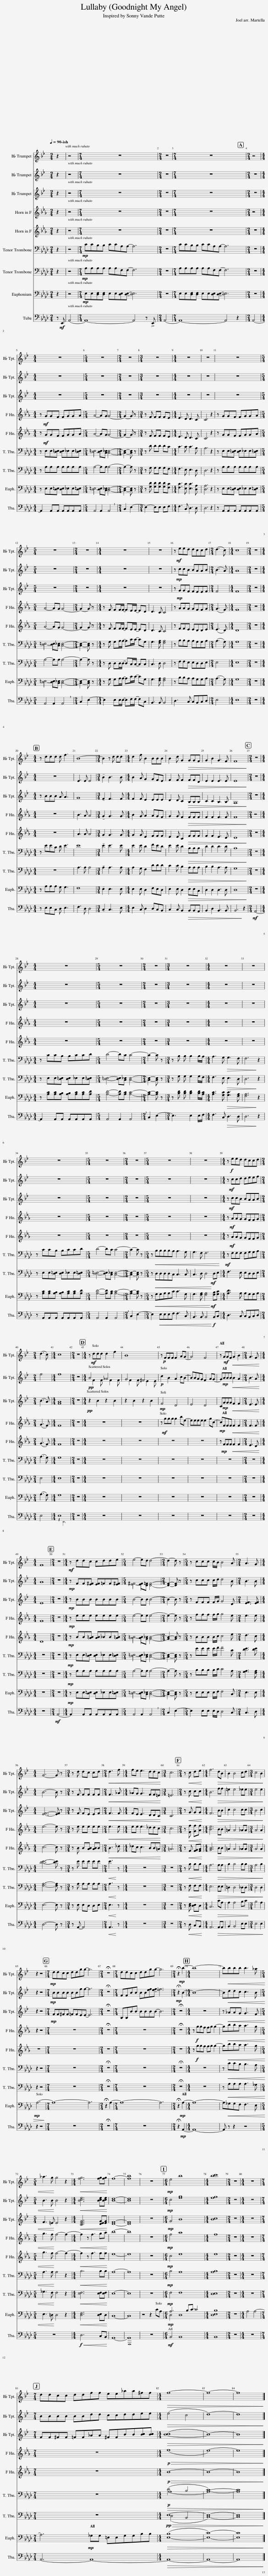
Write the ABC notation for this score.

X:1
%%score 1 ( 2 3 ) 4 5 ( 6 7 ) ( 8 9 ) ( 10 11 ) ( 12 13 ) ( 14 15 )
L:1/8
Q:1/4=90
M:2/4
I:linebreak $
K:Ab
V:1 treble transpose=-2
V:2 treble transpose=-2
V:3 treble transpose="-2 "
V:4 treble transpose=-2
V:5 treble transpose=-7
V:6 treble transpose=-7
V:7 treble transpose="-7 "
V:8 bass
V:9 bass
V:10 bass
V:11 bass
V:12 bass
V:13 bass
V:14 bass
V:15 bass
V:1
[K:Bb] z2 z4 |[M:7/4] z14[Q:1/4=75][Q:1/4=60][Q:1/4=90] |[M:2/4] z4 |[M:7/4] z14[Q:1/4=75][Q:1/4=60] |[M:2/4][Q:1/4=90] z4 |$ %5
[M:4/4] z8 |[M:5/4] z10 |[M:2/4] z4 |[M:3/4] z6 |[M:4/4] z8 | %10
 z8 | z8 |$[M:5/4] z10 |[M:2/4] z4 |[M:4/4] z8 | %15
 z8 | z!mf! eed dccd |[M:2/4][Q:1/4=80] (d3 c) |[M:4/4] c8 |[M:2/4] z4 |$ %20
[M:4/4][Q:1/4=90] z!mf! ddd d f3 |[Q:1/4=80] B8- |[M:3/4] B2 z[Q:1/4=75] d dd |[M:4/4] d2 f B2 BBB | B2 d G2!>(! GGF | %25
 G2 B2 G3 F | F8!>)! |[M:2/4][Q:1/4=90] z4 |$[M:4/4] z8 |[M:5/4] z10 | %30
[M:2/4] z4 |[M:3/4] z6 |[M:4/4] z8 | z8 |$ z8 | %35
[M:5/4] z10 |[M:2/4] z4 |[M:5/4] z10[Q:1/4=100][Q:1/4=80] | z10[Q:1/4=75] |[M:4/4] z[Q:1/4=85]!f! ee[Q:1/4=95]d dc[Q:1/4=80]cd |$ %40
[M:2/4] (d3 c) |[M:4/4] c8 |[M:2/4] z4 |[M:4/4] z!mf! ddd d2 f2 | B8 | %45
 z!p! !>!F!>!F!>!F !>!F2 !>!A!>!G- | G4 F4 | z!mf![Q:1/4=70] GGF!<(! G2 B2 |[M:2/4] G3 F!<)! |$[M:4/4]!f! F8 | %50
[M:2/4][Q:1/4=80] z4 |[M:4/4]!mf! z ddc cdde |[M:5/4] e4- ed d4- |[M:2/4] d2- d z |[M:5/4] z ccc c/B/ B4 A | %55
[M:2/4] A3 G |$[M:4/4] G6- G z |[M:3/4] z d dc cd |[M:2/4][Q:1/4=70]!<(! d3 f |[M:4/4] fe[Q:1/4=65] e3 ddc!<)! | %60
[M:3/4] c6 |[M:2/4] z[Q:1/4=70]!<(! c de!<)! |[M:4/4][Q:1/4=80] f6!mf!!>(! dB | B2 B4 cd |[M:3/4][Q:1/4=70] c4 B2!>)! |$ %65
[Q:1/4=80] z2 z4 |[M:7/4]!mp! ddcc[Q:1/4=70] dd[Q:1/4=60]gg-[Q:1/4=80] g6 |[M:2/4][Q:1/4=40] !fermata!z4[Q:1/4=80] |[M:7/4] ddcc[Q:1/4=70] dd[Q:1/4=60]gg-[Q:1/4=80] g6 |[M:2/4][Q:1/4=40]!mp! !fermata!z2[Q:1/4=80]!mf! b2- | %70
[M:4/4] b8- | b!<(!bbb b3 _a |$[M:5/4] _a3 g!<)!!mf! g4 z2 |[M:4/4]!mf!!<(! [fg]6 [fg][fg]!<)! |!f! f8- | %75
 [fb]8 |[Q:1/4=60] z8[Q:1/4=70] |[M:6/4]!mp! e4 b8 |[M:4/4] [bc']8 |[M:2/4] z4 | %80
[M:4/4] z8 |$[M:7/4] ddcc ddff ee[Q:1/4=60]_aa[Q:1/4=40]^ff |[M:4/4][Q:1/4=60]!>(! f8- | f8- | f8!>)! |] %85
V:2
[K:Bb] z2 z4 |[M:7/4] z14 |[M:2/4] z4 |[M:7/4] z14 |[M:2/4] z4 |$ %5
[M:4/4] z8 |[M:5/4] z10 |[M:2/4] z4 |[M:3/4] z6 |[M:4/4] z8 | %10
 z8 | z8 |$[M:5/4] z10 |[M:2/4] z4 |[M:4/4] z8 | %15
 z8 | z!mp! ccB BAAB |[M:2/4] (B3 A) |[M:4/4] A8 |[M:2/4] z4 |$ %20
[M:4/4] z8 | E3 E E4 |[M:3/4]!p! !tenuto!B2 B3 B |[M:4/4] B2 A G2 GFE | F2 F F2!>(! FFD | %25
 E2 E2 E3 E | E8!>)! |[M:2/4] z4 |$[M:4/4] z8 |[M:5/4] z10 | %30
[M:2/4] z4 |[M:3/4] z6 |[M:4/4] z8 | z8 |$ z8 | %35
[M:5/4] z10 |[M:2/4] z4 |[M:5/4] z10 | z10 |[M:4/4] z!mf! ccd deef |$ %40
[M:2/4] f4 |[M:4/4] f8 |[M:2/4] z4 |[M:4/4]!pp! !>!B4 !>!_A4 | !>!G4 !>!^F4 | %45
!p! d2 B2 A2 cB- | BBAG F2 AG- | G!mp!BBB!<(! B2 A2 |[M:2/4] B3 A!<)! |$[M:4/4]!mf! A8 | %50
[M:2/4] z4 |[M:4/4]!mp! z FF[E^F] [EF]=FF[E^F] |[M:5/4] ^F4- F[D=F] [DF]4- |[M:2/4] [DF]2- [DF] z |[M:5/4] z ccc c/d/ d4 B | %55
[M:2/4] B3 B |$[M:4/4] B6- B z |[M:3/4] z F FF FF |[M:2/4]!<(! F3 _A |[M:4/4] _AG G3 FF=E!<)! | %60
[M:3/4] =E6 |[M:2/4] z!mp!!<(! c cc!<)! |[M:4/4] B6!mp!!>(! ff | =e2 e4 _ee |[M:3/4] e4 e2!>)! |$ %65
 z2 z4 |[M:7/4]!mp! BBBB BBff- f6 |[M:2/4] !fermata!z4 |[M:7/4] FFBB BB[ef][ef]- [ef]6 |[M:2/4] !fermata!z2!mp! B2- | %70
[M:4/4] B8- | B!<(!ddc c3 B |$[M:5/4] B3 B!<)! B4 z2 |[M:4/4]!<(! [Bce]6 [Bce][Bce]!<)! | [Bd]8- | %75
 [Bd]8 | z8 |[M:6/4]!mp! c4 [eg]8 |[M:4/4] [ef]8 |[M:2/4] z4 | %80
[M:4/4] z8 |$[M:7/4] BBBB BBdd ccddee |[M:4/4]!>(! (e4 c4 | d8-) | d8!>)! |] %85
V:3
[K:Bb] x6 |[M:7/4] x14 |[M:2/4] x4 |[M:7/4] x14 |[M:2/4] x4 |$ %5
[M:4/4] x8 |[M:5/4] x10 |[M:2/4] x4 |[M:3/4] x6 |[M:4/4] x8 | %10
 x8 | x8 |$[M:5/4] x10 |[M:2/4] x4 |[M:4/4] x8 | %15
 x8 | x8 |[M:2/4] x4 |[M:4/4] x8 |[M:2/4] x4 |$ %20
[M:4/4] x8 | x8 |[M:3/4] x6 |[M:4/4] x8 | x8 | %25
 x8 | x8 |[M:2/4] x4 |$[M:4/4] x8 |[M:5/4] x10 | %30
[M:2/4] x4 |[M:3/4] x6 |[M:4/4] x8 | x8 |$ x8 | %35
[M:5/4] x10 |[M:2/4] x4 |[M:5/4] x10 | x10 |[M:4/4] x8 |$ %40
[M:2/4] x4 |[M:4/4] x8 |[M:2/4] x4 |[M:4/4] x !>!F2 !>!F x !>!F2 !>!F | x !>!F2 !>!F x !>!E2 !>!E | %45
 x8 | x8 | x8 |[M:2/4] x4 |$[M:4/4] x8 | %50
[M:2/4] x4 |[M:4/4] x8 |[M:5/4] E4- E x5 |[M:2/4] x4 |[M:5/4] x10 | %55
[M:2/4] x4 |$[M:4/4] x8 |[M:3/4] x6 |[M:2/4] x4 |[M:4/4] x8 | %60
[M:3/4] x6 |[M:2/4] x4 |[M:4/4] x8 | x8 |[M:3/4] x6 |$ %65
 x6 |[M:7/4] x14 |[M:2/4] x4 |[M:7/4] x14 |[M:2/4] x4 | %70
[M:4/4] x8 | x8 |$[M:5/4] x10 |[M:4/4] x8 | x8 | %75
 x8 | x8 |[M:6/4] x12 |[M:4/4] x8 |[M:2/4] x4 | %80
[M:4/4] x8 |$[M:7/4] x14 |[M:4/4] x8 | x8 | x8 |] %85
V:4
[K:Bb] z2 z4 |[M:7/4] z14 |[M:2/4] z4 |[M:7/4] z14 |[M:2/4] z4 |$ %5
[M:4/4] z8 |[M:5/4] z10 |[M:2/4] z4 |[M:3/4] z6 |[M:4/4] z8 | %10
 z8 | z8 |$[M:5/4] z10 |[M:2/4] z4 |[M:4/4] z8 | %15
 z8 | z!mp! GGF FEEF |[M:2/4] F4 |[M:4/4] F8 |[M:2/4] z4 |$ %20
[M:4/4] z!p! BBB A A3 | G8 |[M:3/4] !tenuto!F2 F3 F |[M:4/4] F2 F E2 EEE | D2 D C2!>(! B,B,B, | %25
 C2 C2 B,3 B, | A,8!>)! |[M:2/4] z4 |$[M:4/4] z8 |[M:5/4] z10 | %30
[M:2/4] z4 |[M:3/4] z6 |[M:4/4] z8 | z8 |$ z8 | %35
[M:5/4] z10 |[M:2/4] z4 |[M:5/4] z10 | z10 |[M:4/4] z!mf! ccB BAAB |$ %40
[M:2/4] (B3 A) |[M:4/4] [FA]8 |[M:2/4] z4 |[M:4/4]!pp! z2 !>!B2 z2 !>!B2 | z2 !>!B2 z2 !>!B2 | %45
!mp! F4 D4 | E4 D4 | C!mp!GGG!<(! F2 F2 |[M:2/4] E3 E!<)! |$[M:4/4]!mf! E8 | %50
[M:2/4] z4 |[M:4/4]!mp! z BBB BBBB |[M:5/4] B4- BB B4- |[M:2/4] B2- B z |[M:5/4] z FFF F/G/ G4 D | %55
[M:2/4] [EF]3 [EF] |$[M:4/4] [EF]6- [EF] z |[M:3/4] z F FE EF |[M:2/4]!<(! F3 F |[M:4/4] FE E3 DDC!<)! | %60
[M:3/4] C6 |[M:2/4] z!mp!!<(! G GG!<)! |[M:4/4] F6!mp!!>(! BB | c2 c4 cc |[M:3/4] B4 c2!>)! |$ %65
 z2 z4 |[M:7/4]!mp! FF^FF =FFEE- E6 |[M:2/4] !fermata!z4 |[M:7/4] B,B,BB BBBB- B6 |[M:2/4] !fermata!z4 | %70
[M:4/4] z8 | z!<(! _AAG G3 F |$[M:5/4] F3 =E!<)! E4 z2 |[M:4/4]!<(! [CEG]6 [DEG][EG]!<)! | [DF]8- | %75
 [DF]8 | z8 |[M:6/4]!mp! G4 B8 |[M:4/4] [Bc]8 |[M:2/4] z4 | %80
[M:4/4] z8 |$[M:7/4] FF^FF =FF_AA ^FFBB[Bc][Bc] |[M:4/4]!>(! ([B-c]8 | B8-) | B8!>)! |] %85
V:5
[K:Eb] z2 z4 |[M:7/4] z14 |[M:2/4] z4 |[M:7/4] z14 |[M:2/4] z4 |$ %5
[M:4/4] z!mf! GGF FGGA |[M:5/4] A4- AG G4- |[M:2/4] G2- G z |[M:3/4] z F FF FE |[M:4/4] E3 D D3!f! C | %10
 C6 z2 | z!mf! GGF FGGA |$[M:5/4] A4- AG G4- |[M:2/4] G2- G z |[M:4/4] z F FF/F/- FE/E/- ED | %15
!f! D3 C C4 | z!f! AAG GFFG |[M:2/4] (G3 F) |[M:4/4] F8 |[M:2/4] z4 |$ %20
[M:4/4] z8 |!mf! B3 A A4 |[M:3/4] !tenuto!G2 G3!mp! G |[M:4/4] B2 G A2 AGF | G2 G F2!>(! FFF | %25
 F2 F2 F3 F | F8!>)! |[M:2/4] z4 |$[M:4/4] z8 |[M:5/4] z10 | %30
[M:2/4] z4 |[M:3/4] z6 |[M:4/4] z8 | z8 |$ z8 | %35
[M:5/4] z10 |[M:2/4] z4 |[M:5/4] z10 | z10 |[M:4/4] z!mf! AAG GFFG |$ %40
[M:2/4] (G3 F) |[M:4/4] F8 |[M:2/4] z4 |[M:4/4] z8 | z8 | %45
 z!mf! ggg g2 be- | eeee e2 gc- | c!mp!FFF!<(! F2 F2 |[M:2/4] F3 F!<)! |$[M:4/4]!mf! F8 | %50
[M:2/4] z4 |[M:4/4]!mp! z eee eeee |[M:5/4] e4- ee e4- |[M:2/4] e2- e z |[M:5/4] z fff f/g/ g4 e | %55
[M:2/4] e3 e |$[M:4/4] e6- e z |[M:3/4] z e ee ee |[M:2/4]!<(! e3 e |[M:4/4] ee e3 _ddc!<)! | %60
[M:3/4] c6 |[M:2/4] z!mp!!<(! [Ff] [Gf][Af]!<)! |[M:4/4] [Be]6!mp!!>(! BB | =A2 A4 _AA |[M:3/4] A4 A2!>)! |$ %65
 z2 z4 |[M:7/4] z14 |[M:2/4] !fermata!z4 |[M:7/4] z14 |[M:2/4] !fermata!z4 | %70
[M:4/4] z!f! ggf fg g2- | g!<(!bba a3 g |$[M:5/4] g3 f!<)! f4- f2- |[M:4/4]!<(! f2 z!fff! f3 !>!g!>!a!<)! | !>!b8- | %75
 b8 | z8 |[M:6/4]!mp! f4 a8 |[M:4/4] f8 |[M:2/4] z4 | %80
[M:4/4] z8 |$[M:7/4] z14 |[M:4/4]!p!!>(! (f8 | e8-) | e8!>)! |] %85
V:6
[K:Eb] z2 z4 |[M:7/4] z14 |[M:2/4] z4 |[M:7/4] z14 |[M:2/4] z4 |$ %5
[M:4/4] z!mf! GGF FGGA |[M:5/4] A4- AG G4- |[M:2/4] G2- G z |[M:3/4] z F FF FE |[M:4/4] E3 D D3 C | %10
 C6 z2 | z!mf! GGF FGGA |$[M:5/4] A4- AG G4- |[M:2/4] G2- G z |[M:4/4] z F FF/F/- FE/E/- ED | %15
 D3 C C4 | z FFE EDDE |[M:2/4] (E3 D) |[M:4/4] D8 |[M:2/4] z4 |$ %20
[M:4/4] z8 |!mf! A3 A A4 |[M:3/4] G2 G3!mp! G |[M:4/4] G2 G E2 FFF | E2 E C2!>(! FFF | %25
 F2 F2 E3 D | D8!>)! |[M:2/4] z4 |$[M:4/4] z8 |[M:5/4] z10 | %30
[M:2/4] z4 |[M:3/4] z6 |[M:4/4] z8 | z8 |$ z8 | %35
[M:5/4] z10 |[M:2/4] z4 |[M:5/4] z10 | z10 |[M:4/4] z!mf! AAG GFFG |$ %40
[M:2/4] (G3 F) |[M:4/4] F8 |[M:2/4] z4 |[M:4/4] z8 | z8 | %45
 z8 | z8 | z!mp! FFF!<(! F2 F2 |[M:2/4] E3 D!<)! |$[M:4/4]!mf! D8 | %50
[M:2/4] z4 |[M:4/4]!mp! z BB[A=B] [AB]_BB[A=B] |[M:5/4] =B4- B[G_B] [GB]4- |[M:2/4] [GB]2- [GB] z |[M:5/4] z BBB B/c/ c4 e | %55
[M:2/4] d3 c |$[M:4/4] c6- c z |[M:3/4] z B B[AB] [AB]B |[M:2/4]!<(! B3 _d |[M:4/4] _dc c3 BB=A!<)! | %60
[M:3/4] =A6 |[M:2/4] z!mp!!<(! F [FG][FA]!<)! |[M:4/4] [GB]6!mp!!>(! BB | =A2 A4 _AA |[M:3/4] A4 A2!>)! |$ %65
 z6 |[M:7/4] z14 |[M:2/4] z4 |[M:7/4] z14 |[M:2/4] z4 | %70
[M:4/4] z!f! ggf fg g2- | g!<(!bba a3 g |$[M:5/4] g3 f!<)! f4- f2- |[M:4/4]!<(! f2 z!fff! f3 ff!<)! |!ff! e8- | %75
 e8 | z8 |[M:6/4]!mp! c4 e8 |[M:4/4] e8 |[M:2/4] z4 | %80
[M:4/4] z8 |$[M:7/4] z14 |[M:4/4]!p!!>(! B8- | B8- | B8!>)! |] %85
V:7
[K:Eb] x6 |[M:7/4] x14 |[M:2/4] x4 |[M:7/4] x14 |[M:2/4] x4 |$ %5
[M:4/4] x8 |[M:5/4] x10 |[M:2/4] x4 |[M:3/4] x6 |[M:4/4] x8 | %10
 x8 | x8 |$[M:5/4] x10 |[M:2/4] x4 |[M:4/4] x8 | %15
 x8 | x8 |[M:2/4] x4 |[M:4/4] x8 |[M:2/4] x4 |$ %20
[M:4/4] x8 | x8 |[M:3/4] x6 |[M:4/4] x8 | x8 | %25
 x8 | x8 |[M:2/4] x4 |$[M:4/4] x8 |[M:5/4] x10 | %30
[M:2/4] x4 |[M:3/4] x6 |[M:4/4] x8 | x8 |$ x8 | %35
[M:5/4] x10 |[M:2/4] x4 |[M:5/4] x10 | x10 |[M:4/4] x8 |$ %40
[M:2/4] x4 |[M:4/4] x8 |[M:2/4] x4 |[M:4/4] x8 | x8 | %45
 x8 | x8 | x8 |[M:2/4] x4 |$[M:4/4] x8 | %50
[M:2/4] x4 |[M:4/4] x8 |[M:5/4] A4- A x5 |[M:2/4] x4 |[M:5/4] x10 | %55
[M:2/4] x4 |$[M:4/4] x8 |[M:3/4] x6 |[M:2/4] x4 |[M:4/4] x8 | %60
[M:3/4] x6 |[M:2/4] x4 |[M:4/4] x8 | x8 |[M:3/4] x6 |$ %65
 x6 |[M:7/4] x14 |[M:2/4] x4 |[M:7/4] x14 |[M:2/4] x4 | %70
[M:4/4] x8 | x8 |$[M:5/4] x10 |[M:4/4] x8 | x8 | %75
 x8 | x8 |[M:6/4] x12 |[M:4/4] x8 |[M:2/4] x4 | %80
[M:4/4] x8 |$[M:7/4] x14 |[M:4/4] x8 | x8 | x8 |] %85
V:8
 z2 z4 |[M:7/4]!mp! CCB,B, CCA,A,- A,6 |[M:2/4] z4 |[M:7/4] CCB,B, CCA,A,- A,6 |[M:2/4] z4 |$ %5
[M:4/4] z!p! E,E,[D,=E,] [D,E,]_E,E,[D,=E,] |[M:5/4] =E,4- E,[C,_E,] [C,E,]4- |[M:2/4] [C,E,]2- [C,E,] z |[M:3/4] z!pp! D DD DC |[M:4/4] C3 C C3 A, | %10
 A,6 z2 | z!p! E,E,[D,=E,] [D,E,]_E,E,[D,=E,] |$[M:5/4] =E,4- E,[C,_E,] [C,E,]4- |[M:2/4] [C,E,]2- [C,E,] z |[M:4/4] z G, G,A,/A,/- A,C/C/- CG, | %15
 G,3 [F,A,] [F,A,]4 | z B,B,A, A,G,G,A, |[M:2/4] (A,3 G,) |[M:4/4] G,8 |[M:2/4] z4 |$ %20
[M:4/4] z!p! EEC D E3 |!pp! E8 |[M:3/4] !tenuto!E2 E3 E |[M:4/4] E2 E D2 FED | E2 E D2!>(! B,B,B, | %25
 D2 D2 D3 D | B,8!>)! |[M:2/4] z4 |$[M:4/4] z!mp! CCB, B,CCD |[M:5/4] D4- DC C4- | %30
[M:2/4] C2- C z |[M:3/4] z!mf! B, B, B,2 B,/A,/ |[M:4/4] A,3 G,!>(! G,3 F, | F,6!>)! z2 |$ z!mp! CCB, B,CCD | %35
[M:5/4] D4- DC C4- |[M:2/4] C2- C z |[M:5/4] z!<(! B,B,B,B,A, A,3 G, | G,3 F, F,6!<)! |[M:4/4]!mf! z!mp! F,F,F, F,G,G,A, |$ %40
[M:2/4] (A,3 G,) |[M:4/4] G,8 |[M:2/4] z4 |[M:4/4] z8 | z8 | %45
 z8 | z8 | z8 |[M:2/4] z4 |$[M:4/4] z8 | %50
[M:2/4] z4 |[M:4/4]!mp! z!p! E,E,[D,=E,] [D,E,]_E,E,[D,=E,] |[M:5/4] =E,4- E,[C,_E,] [C,E,]4- |[M:2/4] [C,E,]2- [C,E,] z |[M:5/4] z EEE E/F/ F4 C | %55
[M:2/4]!pp! [DE]3 [DE] |$[M:4/4] [DE]6- [DE] z |[M:3/4] z E EE EE |[M:2/4]!<(! E3!<)! z |[M:4/4] z8 | %60
[M:3/4] z6 |[M:2/4] z!mp!!<(! B, B,B,!<)! |[M:4/4] A,6!mp!!>(! A,A, | B,2 B,4 B,B, |[M:3/4] A,4 B,2!>)! |$ %65
 z2 z4 |[M:7/4] z14 |[M:2/4] !fermata!z4 |[M:7/4] z14 |[M:2/4] !fermata!z4 | %70
[M:4/4] z8 | z!<(! CCB, B,3 A, |$[M:5/4] A,3 A,!<)! A,4 z2 |[M:4/4]!<(! B,6 B,B,!<)! | A,8- | %75
 A,8 | z8 |[M:6/4]!mp! B,4 A,8 |[M:4/4] [A,B,]8 |[M:2/4] z4 | %80
[M:4/4] z8 |$[M:7/4] z14 |[M:4/4]!p!!>(! A,8- | A,8- | A,8!>)! |] %85
V:9
 x6 |[M:7/4] x14 |[M:2/4] x4 |[M:7/4] x14 |[M:2/4] x4 |$ %5
[M:4/4] x8 |[M:5/4] D,4- D, x5 |[M:2/4] x4 |[M:3/4] x6 |[M:4/4] x8 | %10
 x8 | x8 |$[M:5/4] D,4- D, x5 |[M:2/4] x4 |[M:4/4] x8 | %15
 x8 | x8 |[M:2/4] x4 |[M:4/4] x8 |[M:2/4] x4 |$ %20
[M:4/4] x8 | x8 |[M:3/4] x6 |[M:4/4] x8 | x8 | %25
 x8 | x8 |[M:2/4] x4 |$[M:4/4] x8 |[M:5/4] x10 | %30
[M:2/4] x4 |[M:3/4] x6 |[M:4/4] x8 | x8 |$ x8 | %35
[M:5/4] x10 |[M:2/4] x4 |[M:5/4] x10 | x10 |[M:4/4] x8 |$ %40
[M:2/4] x4 |[M:4/4] x8 |[M:2/4] x4 |[M:4/4] x8 | x8 | %45
 x8 | x8 | x8 |[M:2/4] x4 |$[M:4/4] x8 | %50
[M:2/4] x4 |[M:4/4] x8 |[M:5/4] D,4- D, x5 |[M:2/4] x4 |[M:5/4] x10 | %55
[M:2/4] x4 |$[M:4/4] x8 |[M:3/4] x6 |[M:2/4] x4 |[M:4/4] x8 | %60
[M:3/4] x6 |[M:2/4] x4 |[M:4/4] x8 | x8 |[M:3/4] x6 |$ %65
 x6 |[M:7/4] x14 |[M:2/4] x4 |[M:7/4] x14 |[M:2/4] x4 | %70
[M:4/4] x8 | x8 |$[M:5/4] x10 |[M:4/4] x8 | x8 | %75
 x8 | x8 |[M:6/4] x12 |[M:4/4] x8 |[M:2/4] x4 | %80
[M:4/4] x8 |$[M:7/4] x14 |[M:4/4] (D4 B,4 | C8-) | C8 |] %85
V:10
 z2 z4 |[M:7/4]!mp! A,A,A,A, A,A,F,F,- F,6 |[M:2/4] z4 |[M:7/4] A,A,A,A, A,A,F,F,- F,6 |[M:2/4] z4 |$ %5
[M:4/4] z A,A,A, A,A,A,A, |[M:5/4] A,4- A,A, A,4- |[M:2/4] A,2- A, z |[M:3/4] z G, G,G, G,F, |[M:4/4] F,3 E, E,3 D, | %10
 D,6 z2 | z A,A,A, A,A,A,A, |$[M:5/4] A,4- A,A, A,4- |[M:2/4] A,2- A, z |[M:4/4] z D, D,D,/D,/- D,C,/C,/- C,C, | %15
 C,3 D, D,4 | z F,F,E, E,D,D,E, |[M:2/4] E,4 |[M:4/4] E,8 |[M:2/4] z4 |$ %20
[M:4/4] z8 |!pp! A,3 A, A,4 |[M:3/4] !tenuto!A,2 A,3 A, |[M:4/4] A,2 G, F,2 DDD | C2 C B,2!>(! A,A,A, | %25
 B,2 B,2 A,3 A, | G,8!>)! |[M:2/4] z4 |$[M:4/4] z!p! E,E,[D,=E,] [D,E,]_E,E,[D,=E,] |[M:5/4] [D,=E,]4- [D,E,][C,_E,] [C,E,]4- | %30
[M:2/4] [C,E,]2- [C,E,] z |[M:3/4] z!mp! G, G, G,2 G,/F,/ |[M:4/4] F,3 E,!>(! E,3 D, | D,6!>)! z2 |$ z!p!!p! E,E,[D,=E,] [D,E,]_E,E,[D,=E,] | %35
[M:5/4] [D,=E,]4- [D,E,][C,_E,] [C,E,]4- |[M:2/4] [C,E,]2- [C,E,] z |[M:5/4] z!<(! D,D,D,D,C, C,3 C, | C,3 D, D,4!<)!!mp!!mf! D,!mp!E, |[M:4/4] F,3!mf! E, E,D,D,E, |$ %40
[M:2/4] E,4 |[M:4/4] E,8 |[M:2/4] z4 |[M:4/4] z8 | z8 | %45
 z8 | z8 | z8 |[M:2/4] z4 |$[M:4/4] z8 | %50
[M:2/4] z4 |[M:4/4]!mp! z!p! A,A,A, A,A,A,A, |[M:5/4] A,4- A,A, A,4- |[M:2/4] A,2- A, z |[M:5/4] z B,B,B, B,/C/ C4 A, | %55
[M:2/4] [G,A,]3 [F,A,] |$[M:4/4] [F,A,]6- [F,A,] z |[M:3/4] z A, A,A, A,A, |[M:2/4]!<(! A,3!<)! z |[M:4/4] z8 | %60
[M:3/4] z6 |[M:2/4] z!mp!!<(! F, F,F,!<)! |[M:4/4] E,6!mp!!>(! E,E, | =D,2 D,4 _D,D, |[M:3/4] D,4 D,2!>)! |$ %65
 z2 z4 |[M:7/4] z14 |[M:2/4] !fermata!z4 |[M:7/4] z14 |[M:2/4] !fermata!z4 | %70
[M:4/4] z8 | z!<(! A,A,A, A,3 _G, |$[M:5/4] _G,3 F,!<)! F,4 z2 |[M:4/4]!<(! [E,F,]6 [E,F,][E,F,]!<)! | E,8- | %75
 E,8 | z8 |[M:6/4]!mp! F,4 F,8 |[M:4/4] [D,E,]8 |[M:2/4] z4 | %80
[M:4/4] z8 |$[M:7/4] z14 |[M:4/4]!pp!!>(! E,8- | [C,E,]8- | [C,E,]8!>)! |] %85
V:11
 x6 |[M:7/4] x14 |[M:2/4] x4 |[M:7/4] x14 |[M:2/4] x4 |$ %5
[M:4/4] x8 |[M:5/4] x10 |[M:2/4] x4 |[M:3/4] x6 |[M:4/4] x8 | %10
 x8 | x8 |$[M:5/4] x10 |[M:2/4] x4 |[M:4/4] x8 | %15
 x8 | x8 |[M:2/4] x4 |[M:4/4] x8 |[M:2/4] x4 |$ %20
[M:4/4] x8 | x8 |[M:3/4] x6 |[M:4/4] x8 | x8 | %25
 x8 | x8 |[M:2/4] x4 |$[M:4/4] x8 |[M:5/4] x10 | %30
[M:2/4] x4 |[M:3/4] x6 |[M:4/4] x8 | x8 |$ x8 | %35
[M:5/4] x10 |[M:2/4] x4 |[M:5/4] x10 | x10 |[M:4/4] x8 |$ %40
[M:2/4] x4 |[M:4/4] x8 |[M:2/4] x4 |[M:4/4] x8 | x8 | %45
 x8 | x8 | x8 |[M:2/4] x4 |$[M:4/4] x8 | %50
[M:2/4] x4 |[M:4/4] x8 |[M:5/4] x10 |[M:2/4] x4 |[M:5/4] x10 | %55
[M:2/4] x4 |$[M:4/4] x8 |[M:3/4] x6 |[M:2/4] x4 |[M:4/4] x8 | %60
[M:3/4] x6 |[M:2/4] x4 |[M:4/4] x8 | x8 |[M:3/4] x6 |$ %65
 x6 |[M:7/4] x14 |[M:2/4] x4 |[M:7/4] x14 |[M:2/4] x4 | %70
[M:4/4] x8 | x8 |$[M:5/4] x10 |[M:4/4] x8 | x8 | %75
 x8 | x8 |[M:6/4] x12 |[M:4/4] x8 |[M:2/4] x4 | %80
[M:4/4] x8 |$[M:7/4] x14 |[M:4/4] D,4 B,,4 | x8 | x8 |] %85
V:12
 z2 z4 |[M:7/4]!mp! E,E,[D,F,][D,F,] E,E,[D,E,][D,E,]- [D,E,]6 |[M:2/4] z4 |[M:7/4] E,E,[D,F,][D,F,] E,E,[D,E,][D,E,]- [D,E,]6 |[M:2/4] z4 |$ %5
[M:4/4] z!p! E,E,[D,=E,] [D,E,]_E,E,[D,=E,] |[M:5/4] =E,4- E,[C,_E,] [C,E,]4- |[M:2/4] [C,E,]2- [C,E,] z |[M:3/4] z [G,D] [G,D][G,D] [G,D][F,C] |[M:4/4] [F,C]3 [E,C] [E,C]3 [D,A,] | %10
 [D,A,]6 z2 | z!p! E,E,[D,=E,] [D,E,]_E,E,[D,=E,] |$[M:5/4] =E,4- E,[C,_E,] [C,E,]4- |[M:2/4] [C,E,]2- [C,E,] z |[M:4/4] z G, G,A,/A,/- A,C/C/- CG, | %15
 G,3 [F,A,] [F,A,]4 | z B,B,A, A,G,G,A, |[M:2/4] (A,3 G,) |[M:4/4] G,8 |[M:2/4] z4 |$ %20
[M:4/4] z!p! A,A,A, G, G,3 | F,8 |[M:3/4] !tenuto!E,2 E,3 E, |[M:4/4] E,2 E, D,2 F,E,D, | E,2 E, D,2!>(! E,E,C, | %25
 D,2 D,2 D,3 D, | D,8!>)! |[M:2/4] z4 |$[M:4/4] z!p! [A,C][A,C][A,B,] [A,B,][A,C][A,C][A,D] |[M:5/4] [A,D]4- [A,D][A,C] [A,C]4- | %30
[M:2/4] [A,C]2- [A,C] z |[M:3/4] z!mp! [B,D] [B,D] [B,D]2 [B,D]/[A,C]/ |[M:4/4] [A,C]3 [G,C]!>(! [G,C]3 [F,A,] | [F,A,]6!>)! z2 |$ z!p! [A,C][A,C][A,B,] [A,B,][A,C][A,C][A,D] | %35
[M:5/4] [A,D]4- [A,D][A,C] [A,C]4- |[M:2/4] [A,C]2- [A,C] z |[M:5/4] z!<(! G,G,A,A,C C3 G, | G,3 [F,A,] [F,A,]4!<)!!mf! [F,B,][G,C] |[M:4/4] [A,D]3 A, A,G,G,A, |$ %40
[M:2/4] (A,3 G,) |[M:4/4] G,8 |[M:2/4] z4 |[M:4/4] z8 | z8 | %45
 z8 | z8 | z8 |[M:2/4] z4 |$[M:4/4] z8 | %50
[M:2/4] z4 |[M:4/4]!mp! z!p! E,E,[D,=E,] [D,E,]_E,E,[D,=E,] |[M:5/4] =E,4- E,[C,_E,] [C,E,]4- |[M:2/4] [C,E,]2- [C,E,] z |[M:5/4] z!pp! E,E,E, E,/F,/ F,4 C, | %55
[M:2/4] E,3 E, |$[M:4/4] E,6- E, z |[M:3/4] z E, E,D, D,E, |[M:2/4]!<(! E,3!<)! z |[M:4/4] z8 | %60
[M:3/4] z6 |[M:2/4] z!mp!!<(! [D,F,] [D,E,]D,!<)! |[M:4/4] C,6!mp!!>(! CA, | A,2 A,4 B,C |[M:3/4] B,4 A,2 |$ %65
!mp! A,6-!>)! |[M:7/4] A,8- A,6 |[M:2/4] !fermata!z2 A,2- |[M:7/4] A,8- A,6 |[M:2/4] !fermata!z2!mp! A,2- | %70
[M:4/4] A,8- | A,!<(!_G,G,F, F,3 E, |$[M:5/4] E,3 =D,!<)! D,4 z2 |[M:4/4]!<(! [D,F,]6 [D,E,]D,!<)! | C,8- | %75
 C,8 | z4 z2 !>!C!>!A, |[M:6/4]!mp! !>!A,6 !>!B,!>!C- C4 |[M:4/4] !>!B,8 |[M:2/4] z4 | %80
[M:4/4] A,4 A,4- |$[M:7/4] A,6!mp! _G,G, =E,E,G,G,B,B, |[M:4/4]!>(! ([E,-B,]8 | [E,C]8-) | [E,C]8!>)! |] %85
V:13
 x6 |[M:7/4] x14 |[M:2/4] x4 |[M:7/4] x14 |[M:2/4] x4 |$ %5
[M:4/4] x8 |[M:5/4] D,4- D, x5 |[M:2/4] x4 |[M:3/4] x6 |[M:4/4] x8 | %10
 x8 | x8 |$[M:5/4] D,4- D, x5 |[M:2/4] x4 |[M:4/4] x8 | %15
 x8 | x8 |[M:2/4] x4 |[M:4/4] x8 |[M:2/4] x4 |$ %20
[M:4/4] x8 | x8 |[M:3/4] x6 |[M:4/4] x8 | x8 | %25
 x8 | x8 |[M:2/4] x4 |$[M:4/4] x8 |[M:5/4] x10 | %30
[M:2/4] x4 |[M:3/4] x6 |[M:4/4] x8 | x8 |$ x8 | %35
[M:5/4] x10 |[M:2/4] x4 |[M:5/4] x10 | x10 |[M:4/4] x8 |$ %40
[M:2/4] x4 |[M:4/4] x8 |[M:2/4] x4 |[M:4/4] x8 | x8 | %45
 x8 | x8 | x8 |[M:2/4] x4 |$[M:4/4] x8 | %50
[M:2/4] x4 |[M:4/4] x8 |[M:5/4] D,4- D, x5 |[M:2/4] x4 |[M:5/4] x10 | %55
[M:2/4] x4 |$[M:4/4] x8 |[M:3/4] x6 |[M:2/4] x4 |[M:4/4] x8 | %60
[M:3/4] x6 |[M:2/4] x4 |[M:4/4] x8 | x8 |[M:3/4] x6 |$ %65
 x6 |[M:7/4] x14 |[M:2/4] x4 |[M:7/4] x14 |[M:2/4] x4 | %70
[M:4/4] x8 | x8 |$[M:5/4] x10 |[M:4/4] x8 | x8 | %75
 x8 | x8 |[M:6/4] D,4 D,8 |[M:4/4] [D,E,]8 |[M:2/4] x4 | %80
[M:4/4] x8 |$[M:7/4] x14 |[M:4/4] x8 | x8 | x8 |] %85
V:14
 z!mf! E,, A,,4- |[M:7/4] A,,8- A,,4 z !>!E,, |[M:2/4] A,,4- |[M:7/4] A,,8- A,,4 z2 |[M:2/4] A,,4- |$ %5
[M:4/4] A,,2!mp! A,,A,, A,,A,,A,,A,, |[M:5/4] A,,4!mf! A,,2 !breath!A,,4 |[M:2/4] C,2 E,2- |[M:3/4] E,2- E,!mp!E, E,F, |[M:4/4] F,3 C, D,3 D, | %10
 D,6 z2 | z A,,A,,A,, A,,A,,A,,A,, |$[M:5/4] A,,4!mf! A,,2 !breath!A,,4 |[M:2/4] C,2 E,2- |[M:4/4] E,2!mp! E,E,/E,/- E,F,/F,/- F,C, | %15
!mf! B,,3 B,, B,,4 | D,3 C, C,B,,C,D, |[M:2/4] E,4 |[M:4/4] E,8 |[M:2/4] z4 |$ %20
[M:4/4] z!mp! E,E,C, D, E,3 | F,3 D, D,4 |[M:3/4] !tenuto!C,2 C,3 E, |[M:4/4] E,2 C, D,2 D,C,B,, | C,2 C, B,,2!>(! B,,B,,A,, | %25
 B,,2 D,2 B,,3 B,, | B,,6!>)! z2 |[M:2/4]!mf! A,,4- |$[M:4/4] A,,2!mp! A,,A,, A,,A,,A,,A,, |[M:5/4] A,,4!mf! A,,2 A,,4 | %30
[M:2/4] C,2 E,2- |[M:3/4] E,3!mf! E,2 E,/F,/ |[M:4/4] F,3 C,!>(! D,3 D, | D,6!>)! z2 |$ z!mp! A,,A,,A,, A,,A,,A,,A,, | %35
[M:5/4] A,,4!mf! A,,2 A,,4 |[M:2/4] C,2 E,2- |[M:5/4] E,2!mp!!<(! E,E,E,F, F,3 C, |!mf! B,,3 B,, B,,4!<)!!f! !>!B,,!>!C, |[M:4/4] !>!D,3 C, C,B,,C,D, |$ %40
[M:2/4] E,4 |[M:4/4] E,8 |[M:2/4] z4 |[M:4/4] z8 | z8 | %45
 z8 | z8 | z8 |[M:2/4] z4 |$[M:4/4] z8 | %50
[M:2/4]!mf! A,,4- |[M:4/4] A,,2!mp! A,,A,, A,,A,,A,,A,, |[M:5/4] A,,4!mf! A,,2 !breath!A,,4 |[M:2/4] C,2 E,2- |[M:5/4] E,2!mp! E,E, E,/D,/ D,4 C, | %55
[M:2/4] C,3 D, |$[M:4/4] D,6- D, z |[M:3/4] z A,,- A,,4 |[M:2/4]!<(! A,,3!<)! z |[M:4/4] z8 | %60
[M:3/4] z6 |[M:2/4] z!mf!!<(! D, C,B,,!<)! |[M:4/4] A,,6!mf!!>(! A,,A,, | B,,2 B,,4 E,E, |[M:3/4] E,4 E,2!>)! |$ %65
 z2 z4 |[M:7/4] z14 |[M:2/4] !fermata!z4 |[M:7/4] z14 |[M:2/4] !fermata!z2!mp! A,,2- | %70
[M:4/4] A,,8- | A,, z z2 z4 |$[M:5/4] z10 |[M:4/4]!f!!<(! D,6 C,B,,!<)! | A,,8- | %75
 [A,,,A,,]8 | z8 |[M:6/4]!mf! B,,4 B,,8 |[M:4/4] B,,8 |[M:2/4] z4 | %80
[M:4/4] z8 |$[M:7/4] A,,6- A,,8- |[M:4/4]!>(! A,,8- | A,,8- | A,,8!>)! |] %85
V:15
 x6 |[M:7/4] x14 |[M:2/4] x4 |[M:7/4] x14 |[M:2/4] x4 |$ %5
[M:4/4] x8 |[M:5/4] x10 |[M:2/4] x4 |[M:3/4] x6 |[M:4/4] x8 | %10
 x8 | x8 |$[M:5/4] x10 |[M:2/4] x4 |[M:4/4] x8 | %15
 x8 | x8 |[M:2/4] x4 |[M:4/4] x8 |[M:2/4] x4 |$ %20
[M:4/4] x8 | x8 |[M:3/4] x6 |[M:4/4] x8 | x8 | %25
 x8 | x8 |[M:2/4] x4 |$[M:4/4] x8 |[M:5/4] x10 | %30
[M:2/4] x4 |[M:3/4] x6 |[M:4/4] x8 | x8 |$ x8 | %35
[M:5/4] x10 |[M:2/4] x4 |[M:5/4] x10 | x10 |[M:4/4] x8 |$ %40
[M:2/4] x4 |[M:4/4] z2 E,,6 |[M:2/4] x4 |[M:4/4] x8 | x8 | %45
 x8 | x8 | x8 |[M:2/4] x4 |$[M:4/4] x8 | %50
[M:2/4] x4 |[M:4/4] x8 |[M:5/4] x10 |[M:2/4] x4 |[M:5/4] x10 | %55
[M:2/4] x4 |$[M:4/4] x8 |[M:3/4] x6 |[M:2/4] x4 |[M:4/4] x8 | %60
[M:3/4] x6 |[M:2/4] x4 |[M:4/4] x8 | x8 |[M:3/4] x6 |$ %65
 x6 |[M:7/4] x14 |[M:2/4] x4 |[M:7/4] x14 |[M:2/4] x4 | %70
[M:4/4] x8 | x8 |$[M:5/4] x10 |[M:4/4] x8 | x8 | %75
 x8 | x8 |[M:6/4] x12 |[M:4/4] x8 |[M:2/4] x4 | %80
[M:4/4] x8 |$[M:7/4] x14 |[M:4/4] x8 | x8 | x8 |] %85
